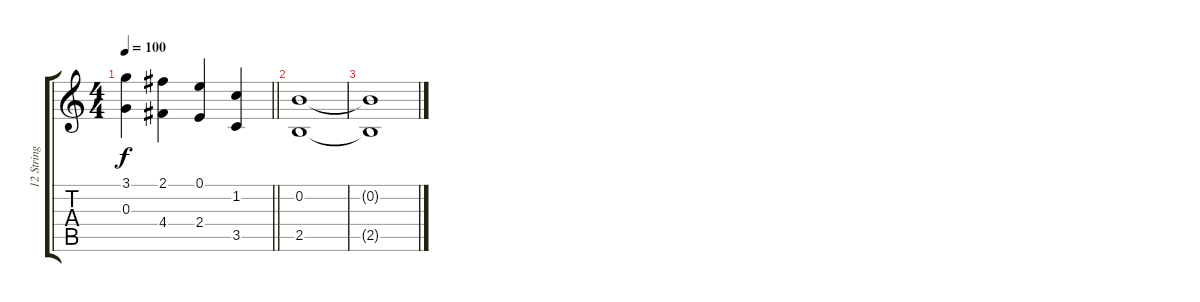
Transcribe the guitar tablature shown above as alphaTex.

\track ("12 String" "12 String") {instrument acousticguitarsteel}
\staff {score tabs}
\tuning (E4 B3 G3 D3 A2 E2) {hide}
\ts (4 4)
\tempo 100
\clef g2
\barLineRight lightlight
\ks c
(3.1 0.3).4{dy f} (2.1 4.4).4 (0.1 2.4).4 (1.2 3.5).4 |
(0.2 2.5).1 |
(0.2{t} 2.5{t}).1
